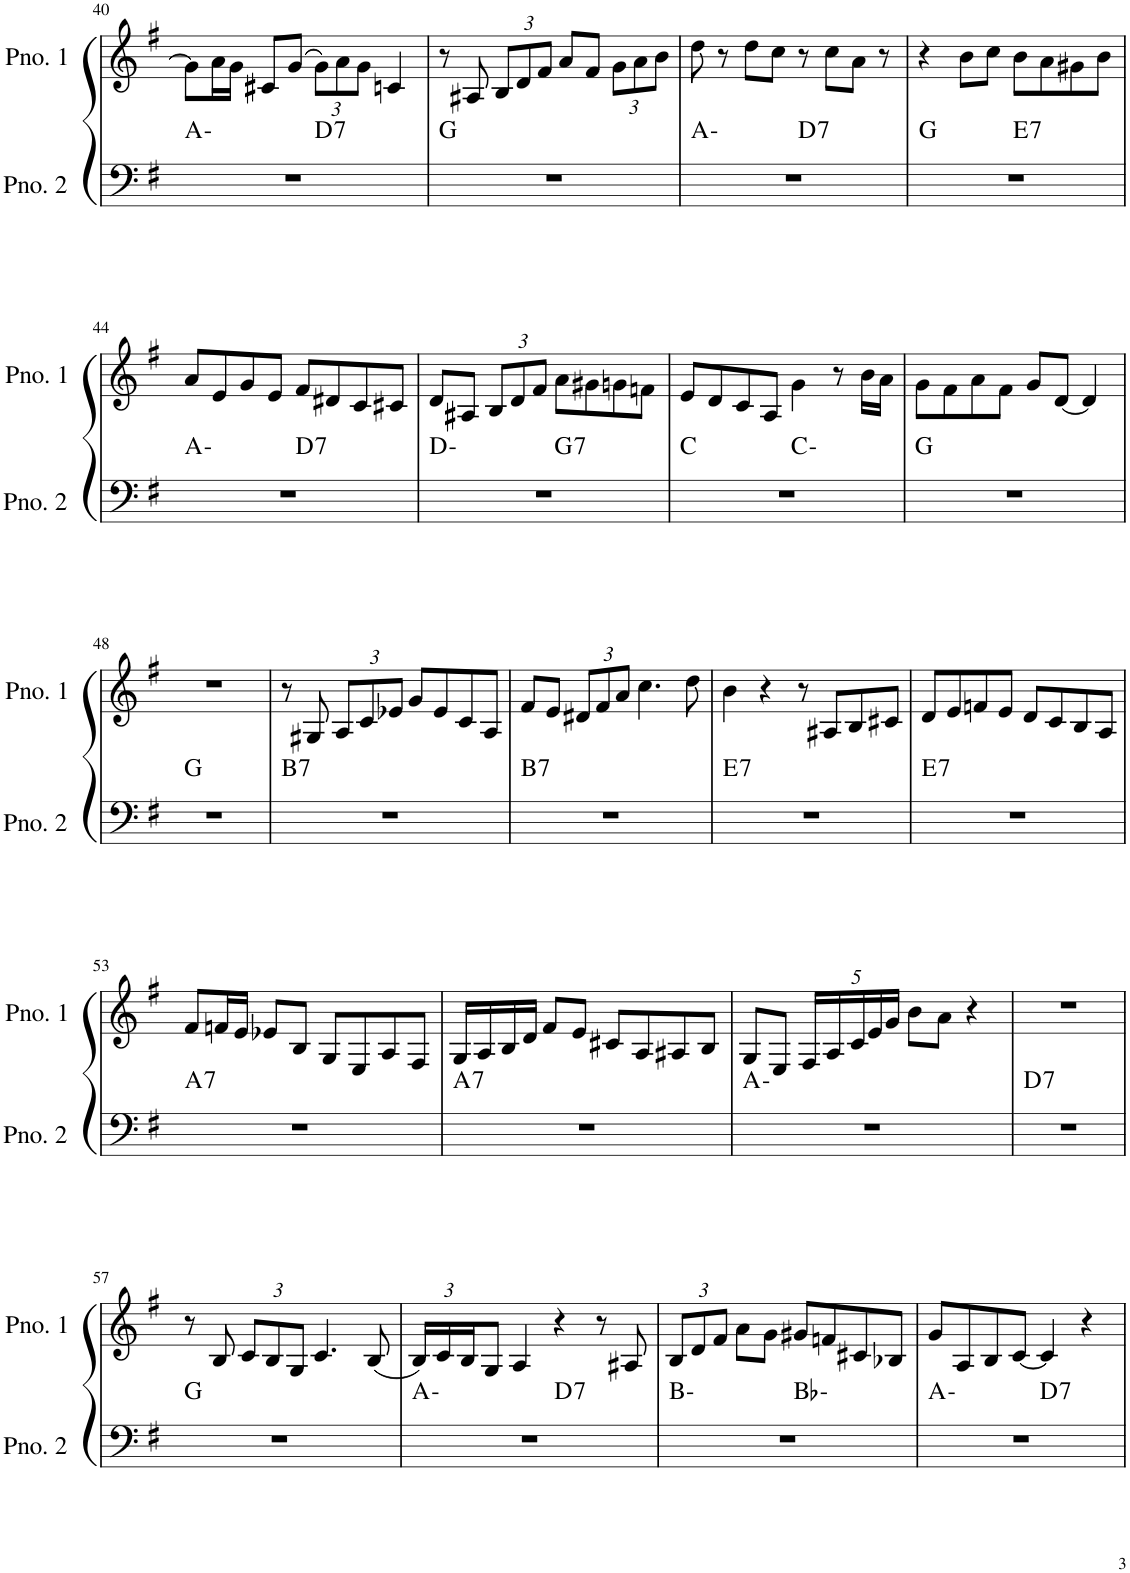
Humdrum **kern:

**kern	**harte	**kern
*part2	*part2	*part1
*staff2	*	*staff1
*I"ピアノ 2	*	*I"ピアノ 1
!!LO:PB:g=z
*clefF4	*	*clefG2
*k[f#]	*	*k[f#]
*M4/4	*	*M4/4
=40	=40	=40
*^	*	*
1r	2ryy	A:min	8g\L]
.	.	.	16a\L
.	.	.	16g\JJ
.	.	.	8c#X/L
.	.	.	(8g/J
*	*	*	*Xbrackettup
!	!	!LO:H:kt=7	!
.	2ryy	D:7	12g\L)
.	.	.	12a\
.	.	.	12g\J
.	.	.	4cn/
*v	*v	*	*
=41	=41	=41
1r	G:maj	8r
.	.	8A#X/
.	.	12B/L
.	.	12d/
.	.	12f#/J
.	.	8a/L
.	.	8f#/J
.	.	12g\L
.	.	12a\
.	.	12b\J
=42	=42	=42
*^	*	*
1r	2ryy	A:min	8dd\
.	.	.	8r
.	.	.	8dd\L
.	.	.	8cc\J
!	!	!LO:H:kt=7	!
.	2ryy	D:7	8r
.	.	.	8cc\L
.	.	.	8a\J
.	.	.	8r
=43	=43	=43	=43
1r	2ryy	G:maj	4r
.	.	.	8b\L
.	.	.	8cc\J
!	!	!LO:H:kt=7	!
.	2ryy	E:7	8b\L
.	.	.	8a\
.	.	.	8g#X\
.	.	.	8b\J
!!LO:LB:g=z
=44	=44	=44	=44
1r	2ryy	A:min	8a/L
.	.	.	8e/
.	.	.	8g/
.	.	.	8e/J
!	!	!LO:H:kt=7	!
.	2ryy	D:7	8f#/L
.	.	.	8d#X/
.	.	.	8c/
.	.	.	8c#X/J
=45	=45	=45	=45
1r	2ryy	D:min	8d/L
.	.	.	8A#X/J
.	.	.	12B/L
.	.	.	12d/
.	.	.	12f#/J
!	!	!LO:H:kt=7	!
.	2ryy	G:7	8a\L
.	.	.	8g#X\
.	.	.	8gn\
.	.	.	8fn\J
=46	=46	=46	=46
1r	2ryy	C:maj	8e/L
.	.	.	8d/
.	.	.	8c/
.	.	.	8A/J
.	2ryy	C:min	4g\
.	.	.	8r
.	.	.	16b\LL
.	.	.	16a\JJ
*v	*v	*	*
=47	=47	=47
1r	G:maj	8g\L
.	.	8f#\
.	.	8a\
.	.	8f#\J
.	.	8g/L
.	.	[8d/J
.	.	4d/]
!!LO:LB:g=z
=48	=48	=48
1r	G:maj	1r
=49	=49	=49
!	!LO:H:kt=7	!
1r	B:7	8r
.	.	8G#X/
.	.	12A/L
.	.	12c/
.	.	12e-X/J
.	.	8g/L
.	.	8e-/
.	.	8c/
.	.	8A/J
=50	=50	=50
!	!LO:H:kt=7	!
1r	B:7	8f#/L
.	.	8e/J
.	.	12d#X/L
.	.	12f#/
.	.	12a/J
.	.	4.cc\
.	.	8dd\
=51	=51	=51
!	!LO:H:kt=7	!
1r	E:7	4b\
.	.	4r
.	.	8r
.	.	8A#X/L
.	.	8B/
.	.	8c#X/J
=52	=52	=52
!	!LO:H:kt=7	!
1r	E:7	8d/L
.	.	8e/
.	.	8fn/
.	.	8e/J
.	.	8d/L
.	.	8c/
.	.	8B/
.	.	8A/J
!!LO:LB:g=z
=53	=53	=53
!	!LO:H:kt=7	!
1r	A:7	8f#/L
.	.	16fn/L
.	.	16e/JJ
.	.	8e-X/L
.	.	8B/J
.	.	8G/L
.	.	8E/
.	.	8A/
.	.	8F#/J
=54	=54	=54
!	!LO:H:kt=7	!
1r	A:7	16G/LL
.	.	16A/
.	.	16B/
.	.	16d/JJ
.	.	8f#/L
.	.	8e/J
.	.	8c#X/L
.	.	8A/
.	.	8A#X/
.	.	8B/J
=55	=55	=55
1r	A:min	8G/L
.	.	8E/J
.	.	20F#/LL
.	.	20A/
.	.	20c/
.	.	20e/
.	.	20g/JJ
.	.	8b\L
.	.	8a\J
.	.	4r
=56	=56	=56
!	!LO:H:kt=7	!
1r	D:7	1r
!!LO:LB:g=z
=57	=57	=57
1r	G:maj	8r
.	.	8B/
.	.	12c/L
.	.	12B/
.	.	12G/J
.	.	4.c/
.	.	(8B/
=58	=58	=58
*^	*	*
1r	2ryy	A:min	24B/LL)
.	.	.	24c/
.	.	.	24B/J
.	.	.	8G/J
.	.	.	4A/
!	!	!LO:H:kt=7	!
.	2ryy	D:7	4r
.	.	.	8r
.	.	.	8A#X/
=59	=59	=59	=59
1r	2ryy	B:min	12B/L
.	.	.	12d/
.	.	.	12f#/J
.	.	.	8a\L
.	.	.	8g\J
.	2ryy	Bb:min	8g#X/L
.	.	.	8fn/
.	.	.	8c#X/
.	.	.	8B-X/J
=60	=60	=60	=60
1r	2ryy	A:min	8g/L
.	.	.	8A/
.	.	.	8B/
.	.	.	[8c/J
!	!	!LO:H:kt=7	!
.	2ryy	D:7	4c/]
.	.	.	4r
*v	*v	*	*
=	=	=
*-	*-	*-
